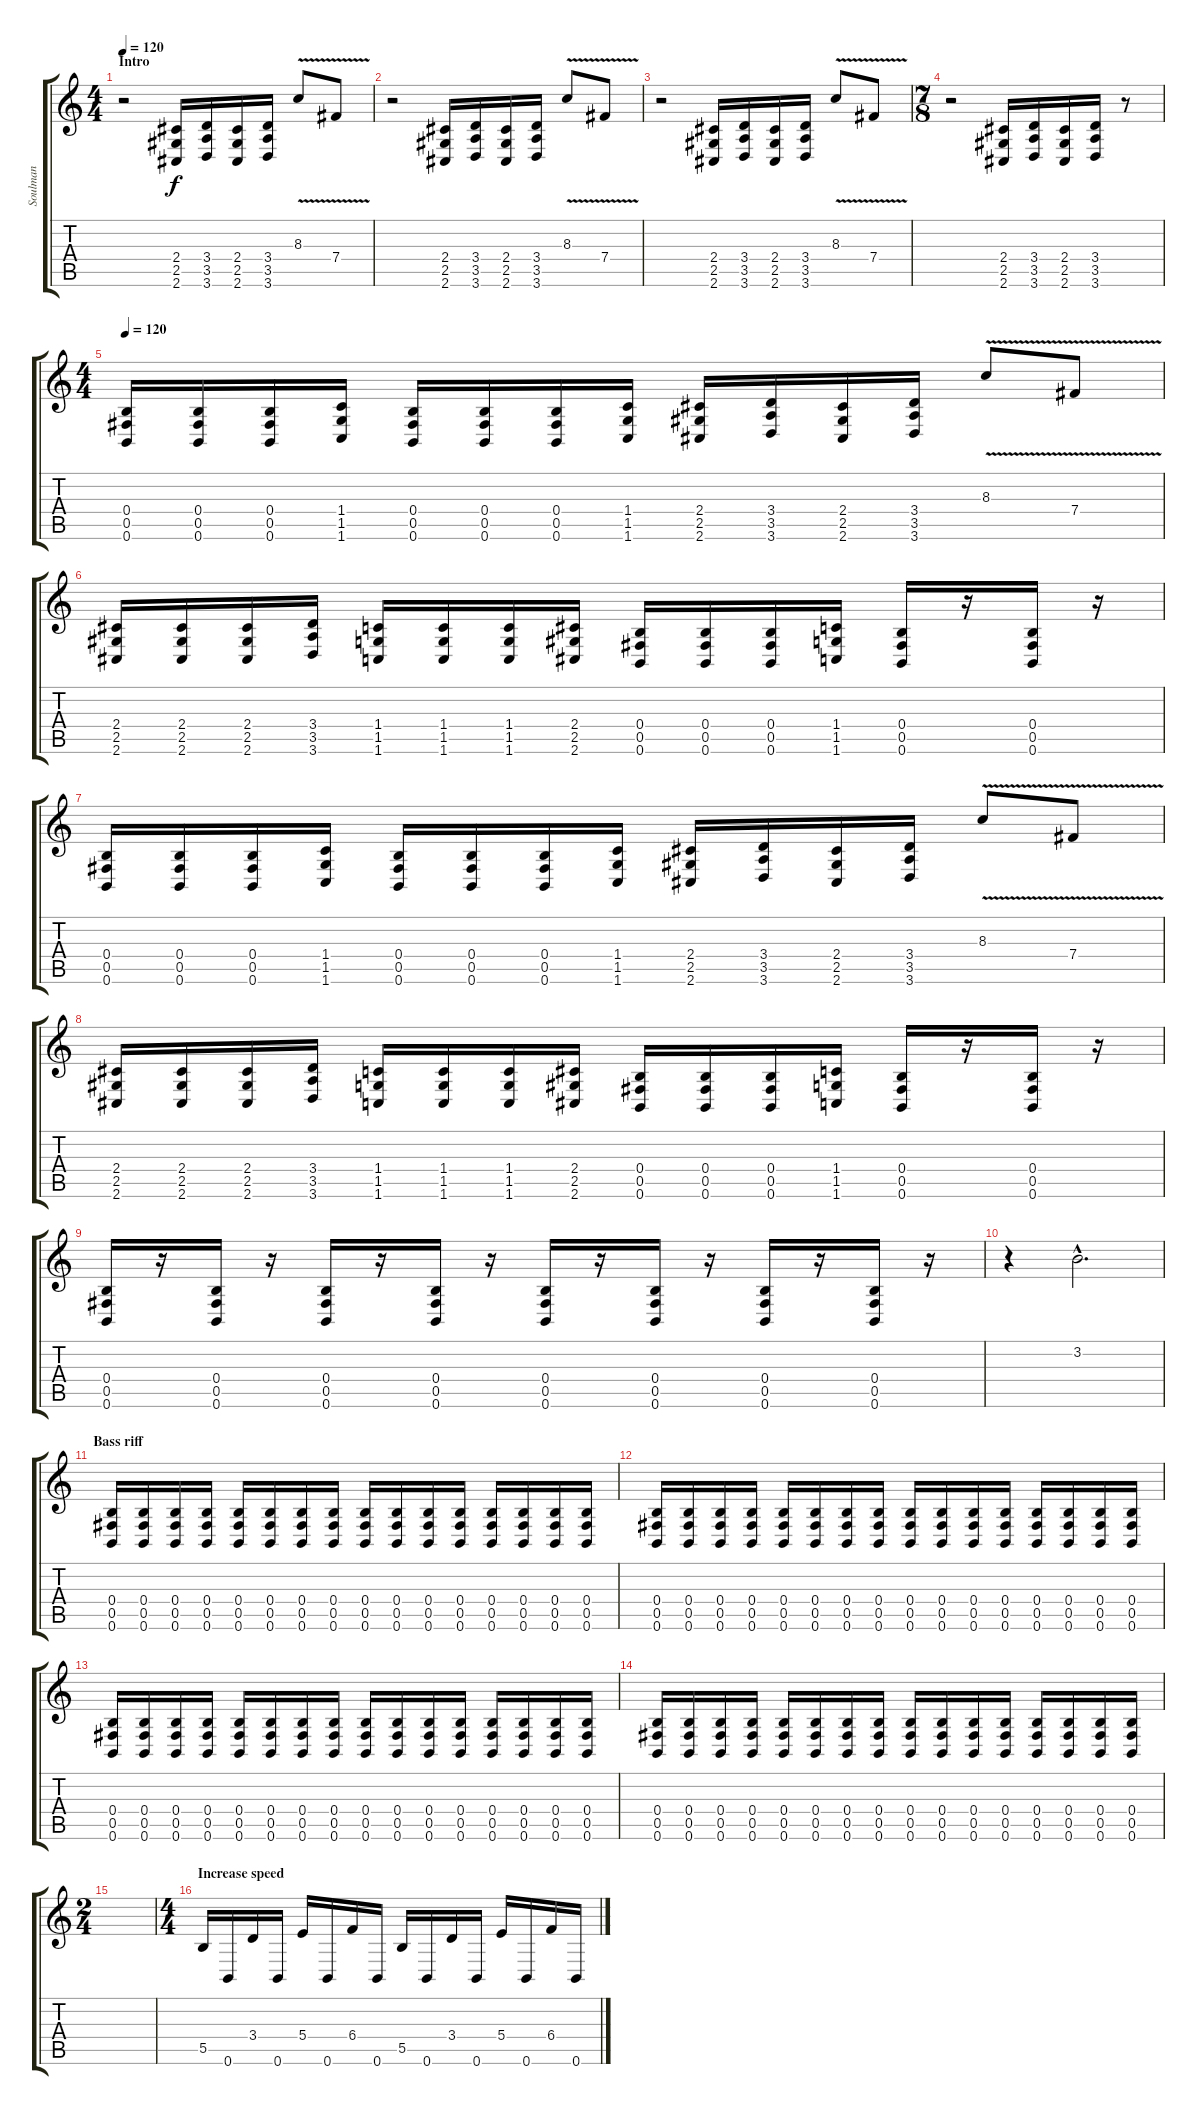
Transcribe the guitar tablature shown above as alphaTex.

\track ("Soulman" "Soulman") {instrument distortionguitar}
\staff {score tabs}
\tuning (Db4 Ab3 E3 B2 Gb2 B1) {hide}
\ts (4 4)
\section ("" "Intro")
\tempo 120
\tempo 100
\tempo 120
\clef g2
\ks c
r.2{dy f instrument distortionguitar} (2.4 2.5 2.6).16 (3.4 3.5 3.6).16 (2.4 2.5 2.6).16 (3.4 3.5 3.6).16 8.3{v}.8 7.4{v}.8 |
r.2 (2.4 2.5 2.6).16 (3.4 3.5 3.6).16 (2.4 2.5 2.6).16 (3.4 3.5 3.6).16 8.3{v}.8 7.4{v}.8 |
r.2 (2.4 2.5 2.6).16 (3.4 3.5 3.6).16 (2.4 2.5 2.6).16 (3.4 3.5 3.6).16 8.3{v}.8 7.4{v}.8 |
\ts (7 8)
r.2 (2.4 2.5 2.6).16 (3.4 3.5 3.6).16 (2.4 2.5 2.6).16 (3.4 3.5 3.6).16 r.8 |
\ts (4 4)
\tempo 120
(0.4 0.5 0.6).16 (0.4 0.5 0.6).16 (0.4 0.5 0.6).16 (1.4 1.5 1.6).16 (0.4 0.5 0.6).16 (0.4 0.5 0.6).16 (0.4 0.5 0.6).16 (1.4 1.5 1.6).16 (2.4 2.5 2.6).16 (3.4 3.5 3.6).16 (2.4 2.5 2.6).16 (3.4 3.5 3.6).16 8.3{v}.8 7.4{v}.8 |
(2.4 2.5 2.6).16 (2.4 2.5 2.6).16 (2.4 2.5 2.6).16 (3.4 3.5 3.6).16 (1.4 1.5 1.6).16 (1.4 1.5 1.6).16 (1.4 1.5 1.6).16 (2.4 2.5 2.6).16 (0.4 0.5 0.6).16 (0.4 0.5 0.6).16 (0.4 0.5 0.6).16 (1.4 1.5 1.6).16 (0.4 0.5 0.6).16 r.16 (0.4 0.5 0.6).16 r.16 |
(0.4 0.5 0.6).16 (0.4 0.5 0.6).16 (0.4 0.5 0.6).16 (1.4 1.5 1.6).16 (0.4 0.5 0.6).16 (0.4 0.5 0.6).16 (0.4 0.5 0.6).16 (1.4 1.5 1.6).16 (2.4 2.5 2.6).16 (3.4 3.5 3.6).16 (2.4 2.5 2.6).16 (3.4 3.5 3.6).16 8.3{v}.8 7.4{v}.8 |
(2.4 2.5 2.6).16 (2.4 2.5 2.6).16 (2.4 2.5 2.6).16 (3.4 3.5 3.6).16 (1.4 1.5 1.6).16 (1.4 1.5 1.6).16 (1.4 1.5 1.6).16 (2.4 2.5 2.6).16 (0.4 0.5 0.6).16 (0.4 0.5 0.6).16 (0.4 0.5 0.6).16 (1.4 1.5 1.6).16 (0.4 0.5 0.6).16 r.16 (0.4 0.5 0.6).16 r.16 |
(0.4 0.5 0.6).16 r.16 (0.4 0.5 0.6).16 r.16 (0.4 0.5 0.6).16 r.16 (0.4 0.5 0.6).16 r.16 (0.4 0.5 0.6).16 r.16 (0.4 0.5 0.6).16 r.16 (0.4 0.5 0.6).16 r.16 (0.4 0.5 0.6).16 r.16 |
r.4 3.2{hac}.2{d} |
\section ("" "Bass riff")
(0.4 0.5 0.6).16 (0.4 0.5 0.6).16 (0.4 0.5 0.6).16 (0.4 0.5 0.6).16 (0.4 0.5 0.6).16 (0.4 0.5 0.6).16 (0.4 0.5 0.6).16 (0.4 0.5 0.6).16 (0.4 0.5 0.6).16 (0.4 0.5 0.6).16 (0.4 0.5 0.6).16 (0.4 0.5 0.6).16 (0.4 0.5 0.6).16 (0.4 0.5 0.6).16 (0.4 0.5 0.6).16 (0.4 0.5 0.6).16 |
(0.4 0.5 0.6).16 (0.4 0.5 0.6).16 (0.4 0.5 0.6).16 (0.4 0.5 0.6).16 (0.4 0.5 0.6).16 (0.4 0.5 0.6).16 (0.4 0.5 0.6).16 (0.4 0.5 0.6).16 (0.4 0.5 0.6).16 (0.4 0.5 0.6).16 (0.4 0.5 0.6).16 (0.4 0.5 0.6).16 (0.4 0.5 0.6).16 (0.4 0.5 0.6).16 (0.4 0.5 0.6).16 (0.4 0.5 0.6).16 |
(0.4 0.5 0.6).16 (0.4 0.5 0.6).16 (0.4 0.5 0.6).16 (0.4 0.5 0.6).16 (0.4 0.5 0.6).16 (0.4 0.5 0.6).16 (0.4 0.5 0.6).16 (0.4 0.5 0.6).16 (0.4 0.5 0.6).16 (0.4 0.5 0.6).16 (0.4 0.5 0.6).16 (0.4 0.5 0.6).16 (0.4 0.5 0.6).16 (0.4 0.5 0.6).16 (0.4 0.5 0.6).16 (0.4 0.5 0.6).16 |
(0.4 0.5 0.6).16 (0.4 0.5 0.6).16 (0.4 0.5 0.6).16 (0.4 0.5 0.6).16 (0.4 0.5 0.6).16 (0.4 0.5 0.6).16 (0.4 0.5 0.6).16 (0.4 0.5 0.6).16 (0.4 0.5 0.6).16 (0.4 0.5 0.6).16 (0.4 0.5 0.6).16 (0.4 0.5 0.6).16 (0.4 0.5 0.6).16 (0.4 0.5 0.6).16 (0.4 0.5 0.6).16 (0.4 0.5 0.6).16 |
\ts (2 4)
|
\ts (4 4)
\section ("" "Increase speed")
5.5.16 0.6.16 3.4.16 0.6.16 5.4.16 0.6.16 6.4.16 0.6.16 5.5.16 0.6.16 3.4.16 0.6.16 5.4.16 0.6.16 6.4.16 0.6.16
